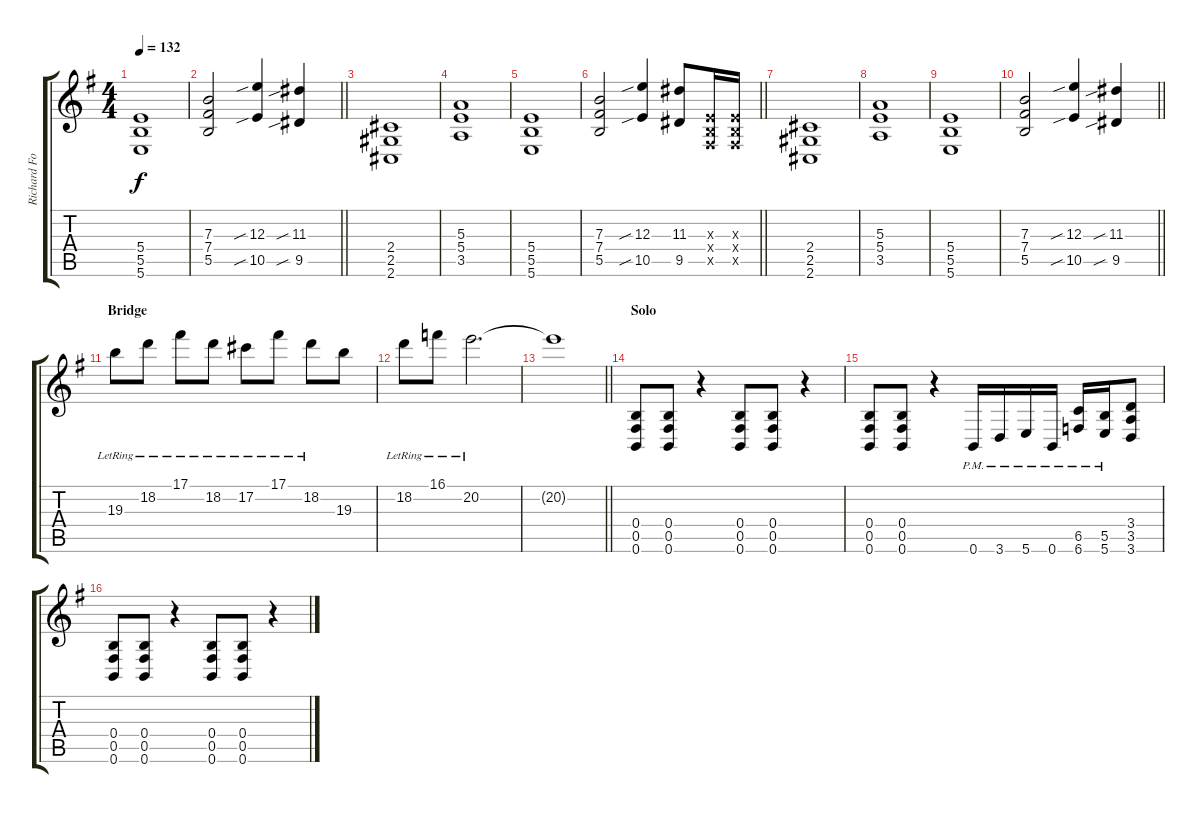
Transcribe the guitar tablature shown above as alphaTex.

\track ("Richard Fortus" "Richard Fo") {instrument overdrivenguitar}
\staff {score tabs}
\tuning (Db4 Ab3 E3 B2 Gb2 B1) {hide}
\ts (4 4)
\tempo 132
\clef g2
\ks g
(5.4 5.5 5.6).1{dy f} |
\barLineRight lightlight
(7.3 7.4 5.5).2 (12.3{sib} 10.5{sib}).4 (11.3{sib} 9.5{sib}).4 |
(2.4 2.5 2.6).1 |
(5.3 5.4 3.5).1 |
(5.4 5.5 5.6).1 |
\barLineRight lightlight
(7.3 7.4 5.5).2 (12.3{sib} 10.5{sib}).4 (11.3 9.5).8 (0.3{x} 0.4{x} 0.5{x}).16 (0.3{x} 0.4{x} 0.5{x}).16 |
(2.4 2.5 2.6).1 |
(5.3 5.4 3.5).1 |
(5.4 5.5 5.6).1 |
\barLineRight lightlight
(7.3 7.4 5.5).2 (12.3{sib} 10.5{sib}).4 (11.3{sib} 9.5{sib}).4 |
\section ("" "Bridge")
19.3{lr}.8 18.2{lr}.8 17.1{lr}.8 18.2{lr}.8 17.2{lr}.8 17.1{lr}.8 18.2{lr}.8 19.3.8 |
18.2{lr}.8 16.1{lr}.8 20.2{lr}.2{d} |
\barLineRight lightlight
20.2{t}.1 |
\section ("" "Solo")
(0.4 0.5 0.6).8 (0.4 0.5 0.6).8 r.4 (0.4 0.5 0.6).8 (0.4 0.5 0.6).8 r.4 |
(0.4 0.5 0.6).8 (0.4 0.5 0.6).8 r.4 0.6{pm}.16 3.6{pm}.16 5.6{pm}.16 0.6{pm}.16 (6.5{pm} 6.6{pm}).16 (5.5{pm} 5.6{pm}).16 (3.4 3.5 3.6).8 |
(0.4 0.5 0.6).8 (0.4 0.5 0.6).8 r.4 (0.4 0.5 0.6).8 (0.4 0.5 0.6).8 r.4
